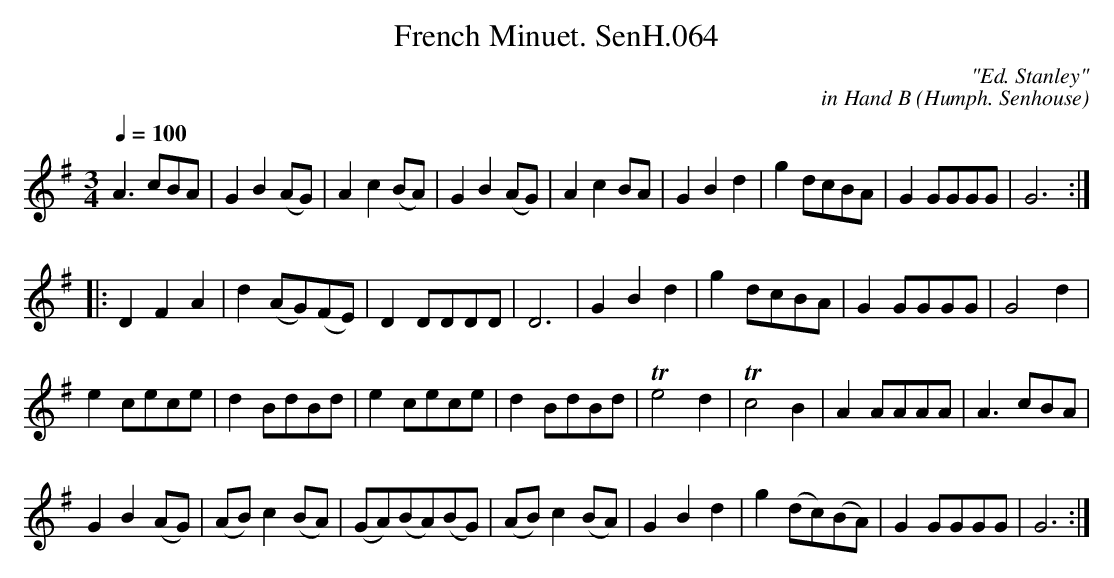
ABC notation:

X:1
T:French Minuet. SenH.064
C:"Ed. Stanley"
C:in Hand B (Humph. Senhouse)
Q:1/4=100
M:3/4
L:1/8
K:G
A3cBA | G2B2 (AG) | A2c2 (BA) | G2B2 (AG) | A2c2 BA | G2B2d2 | g2dcBA | G2GGGG | G6 :|
|: D2F2A2 | d2 (AG)(FE) | D2DDDD | D6 | G2B2d2 | g2 dcBA | G2GGGG | G4 d2 |
e2cece | d2BdBd | e2cece | d2BdBd | Te4d2 | Tc4B2 | A2AAAA | A3cBA |
G2B2 (AG) | (AB) c2(BA) | (GA)(BA)(BG) | (AB)c2(BA) | G2B2d2 | g2 (dc)(BA) | G2GGGG | G6 :|
